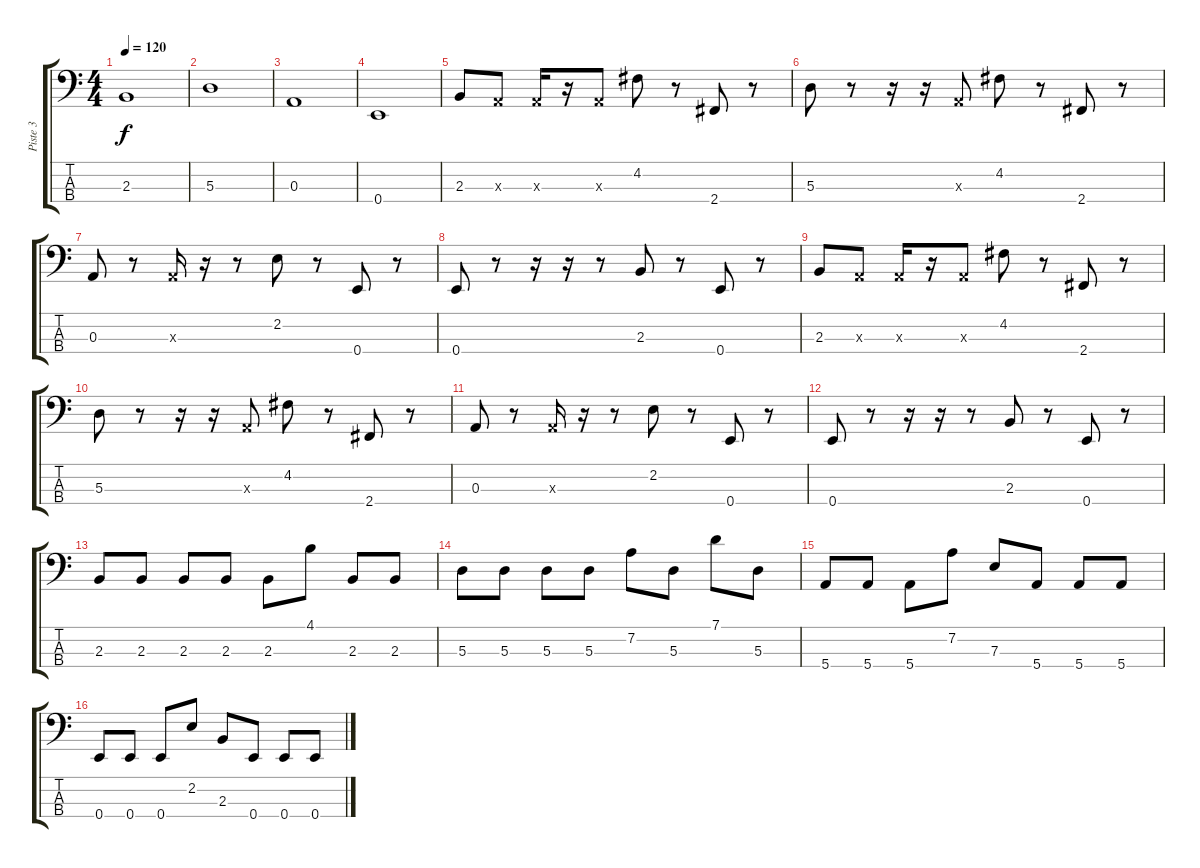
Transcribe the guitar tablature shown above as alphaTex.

\track ("Piste 3" "Piste 3") {instrument electricbassfinger}
\staff {score tabs}
\tuning (G2 D2 A1 E1) {hide}
\ts (4 4)
\tempo 120
\clef f4
\ks c
2.3.1{dy f instrument electricbassfinger} |
5.3.1 |
0.3.1 |
0.4.1 |
2.3.8 0.3{x}.8 0.3{x}.16 r.16 0.3{x}.8 4.2.8 r.8 2.4.8 r.8 |
5.3.8 r.8 r.16 r.16 0.3{x}.8 4.2.8 r.8 2.4.8 r.8 |
0.3.8 r.8 0.3{x}.16 r.16 r.8 2.2.8 r.8 0.4.8 r.8 |
0.4.8 r.8 r.16 r.16 r.8 2.3.8 r.8 0.4.8 r.8 |
2.3.8 0.3{x}.8 0.3{x}.16 r.16 0.3{x}.8 4.2.8 r.8 2.4.8 r.8 |
5.3.8 r.8 r.16 r.16 0.3{x}.8 4.2.8 r.8 2.4.8 r.8 |
0.3.8 r.8 0.3{x}.16 r.16 r.8 2.2.8 r.8 0.4.8 r.8 |
0.4.8 r.8 r.16 r.16 r.8 2.3.8 r.8 0.4.8 r.8 |
2.3.8 2.3.8 2.3.8 2.3.8 2.3.8 4.1.8 2.3.8 2.3.8 |
5.3.8 5.3.8 5.3.8 5.3.8 7.2.8 5.3.8 7.1.8 5.3.8 |
5.4.8 5.4.8 5.4.8 7.2.8 7.3.8 5.4.8 5.4.8 5.4.8 |
0.4.8 0.4.8 0.4.8 2.2.8 2.3.8 0.4.8 0.4.8 0.4.8
